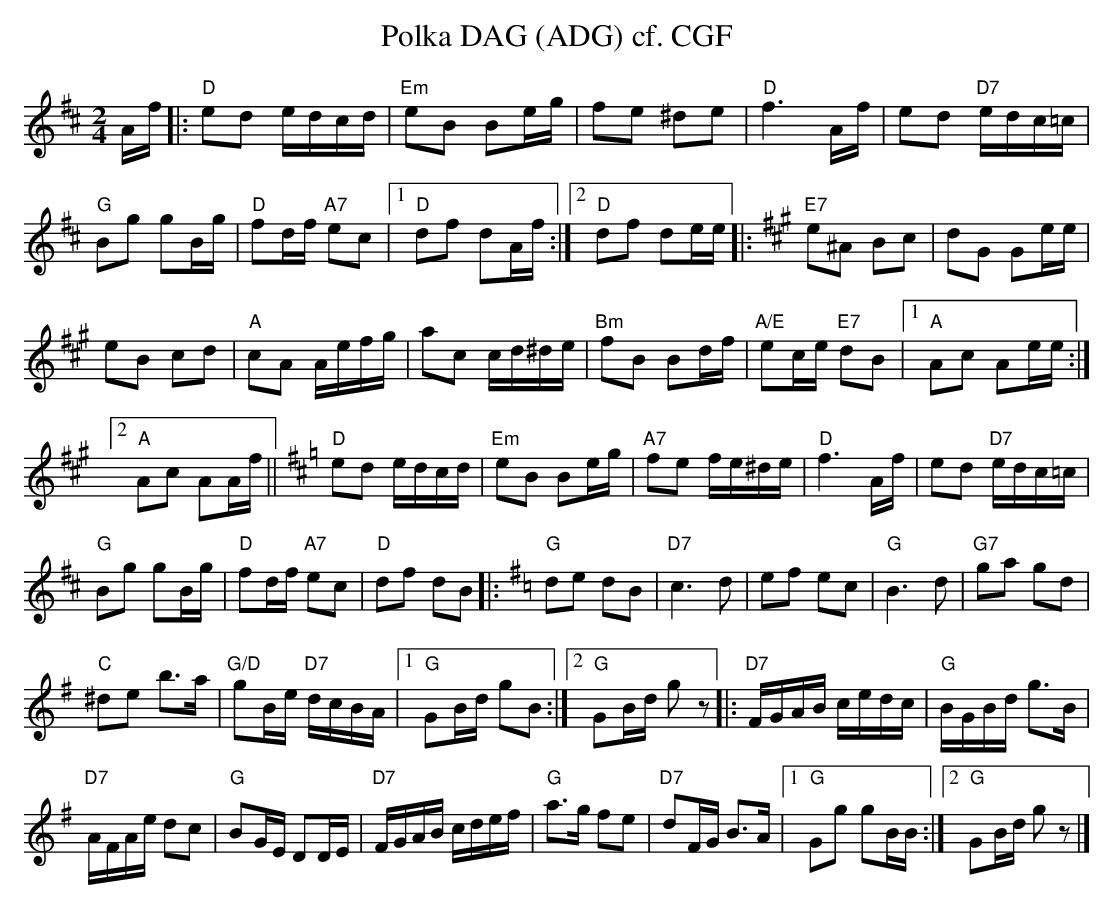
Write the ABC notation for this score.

X:1
T:Polka DAG (ADG) cf. CGF
M:2/4
L:1/16
K:Dmaj%%MIDI gchordon
Af |: "D"e2d2 edcd | "Em"e2B2 B2eg | f2e2 ^d2e2 | "D"f6Af | e2d2 "D7"edc=c |
"G"B2g2 g2Bg | "D"f2df "A7"e2c2 |1 "D"d2f2 d2Af :|2 "D"d2f2 d2ee |: [K:Amaj] "E7"e2^A2 B2c2 | d2G2 G2ee |
e2B2 c2d2 | "A"c2A2 Aefg | a2c2 cd^de | "Bm"f2B2 B2df | "A/E"e2ce "E7"d2B2 |1 "A"A2c2 A2ee :|2
"A"A2c2 A2Af || [K:Dmaj] "D"e2d2 edcd | "Em"e2B2 B2eg | "A7"f2e2 fe^de | "D"f6Af | e2d2 "D7"edc=c |
"G"B2g2 g2Bg | "D"f2df "A7"e2c2 | "D"d2f2 d2B2 |: [K:Gmaj] "G"d2e2 d2B2 | "D7"c6d2 | e2f2 e2c2 | "G"B6d2 | "G7"g2a2 g2d2 |
"C"^d2e2 b3a | "G/D"g2Be "D7"dcBA |1 "G"G2Bd g2B2 :|2 "G"G2Bd g2z2 |: "D7"FGAB cedc | "G"BGBd g3B |
"D7"AFAe d2c2 | "G"B2GE D2DE | "D7"FGAB cdef | "G"a3g f2e2 | "D7"d2FG B3A |1 "G"G2g2 g2BB :|2 "G"G2Bd g2z2 |]
